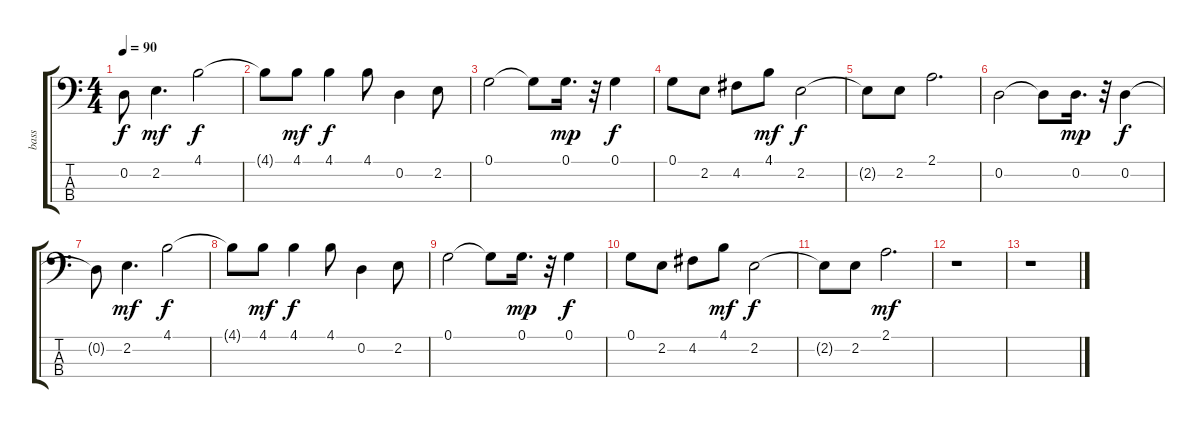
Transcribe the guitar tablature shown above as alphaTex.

\track ("bass" "bass") {instrument electricbassfinger}
\staff {score tabs}
\tuning (G2 D2 A1 E1) {hide}
\ts (4 4)
\tempo 90
\clef f4
\ks c
0.2{t}.8{dy f} 2.2.4{d dy mf} 4.1.2{dy f} |
4.1{t}.8 4.1.8{dy mf} 4.1.4{dy f} 4.1.8 0.2.4 2.2.8 |
0.1.2 0.1{t}.8 0.1.16{d dy mp} r.32 0.1.4{dy f} |
0.1.8 2.2.8 4.2.8 4.1.8{dy mf} 2.2.2{dy f} |
2.2{t}.8 2.2.8 2.1.2{d} |
0.2.2 0.2{t}.8 0.2.16{d dy mp} r.32 0.2.4{dy f} |
0.2{t}.8 2.2.4{d dy mf} 4.1.2{dy f} |
4.1{t}.8 4.1.8{dy mf} 4.1.4{dy f} 4.1.8 0.2.4 2.2.8 |
0.1.2 0.1{t}.8 0.1.16{d dy mp} r.32 0.1.4{dy f} |
0.1.8 2.2.8 4.2.8 4.1.8{dy mf} 2.2.2{dy f} |
2.2{t}.8 2.2.8 2.1.2{d dy mf} |
r.1 |
r.1
